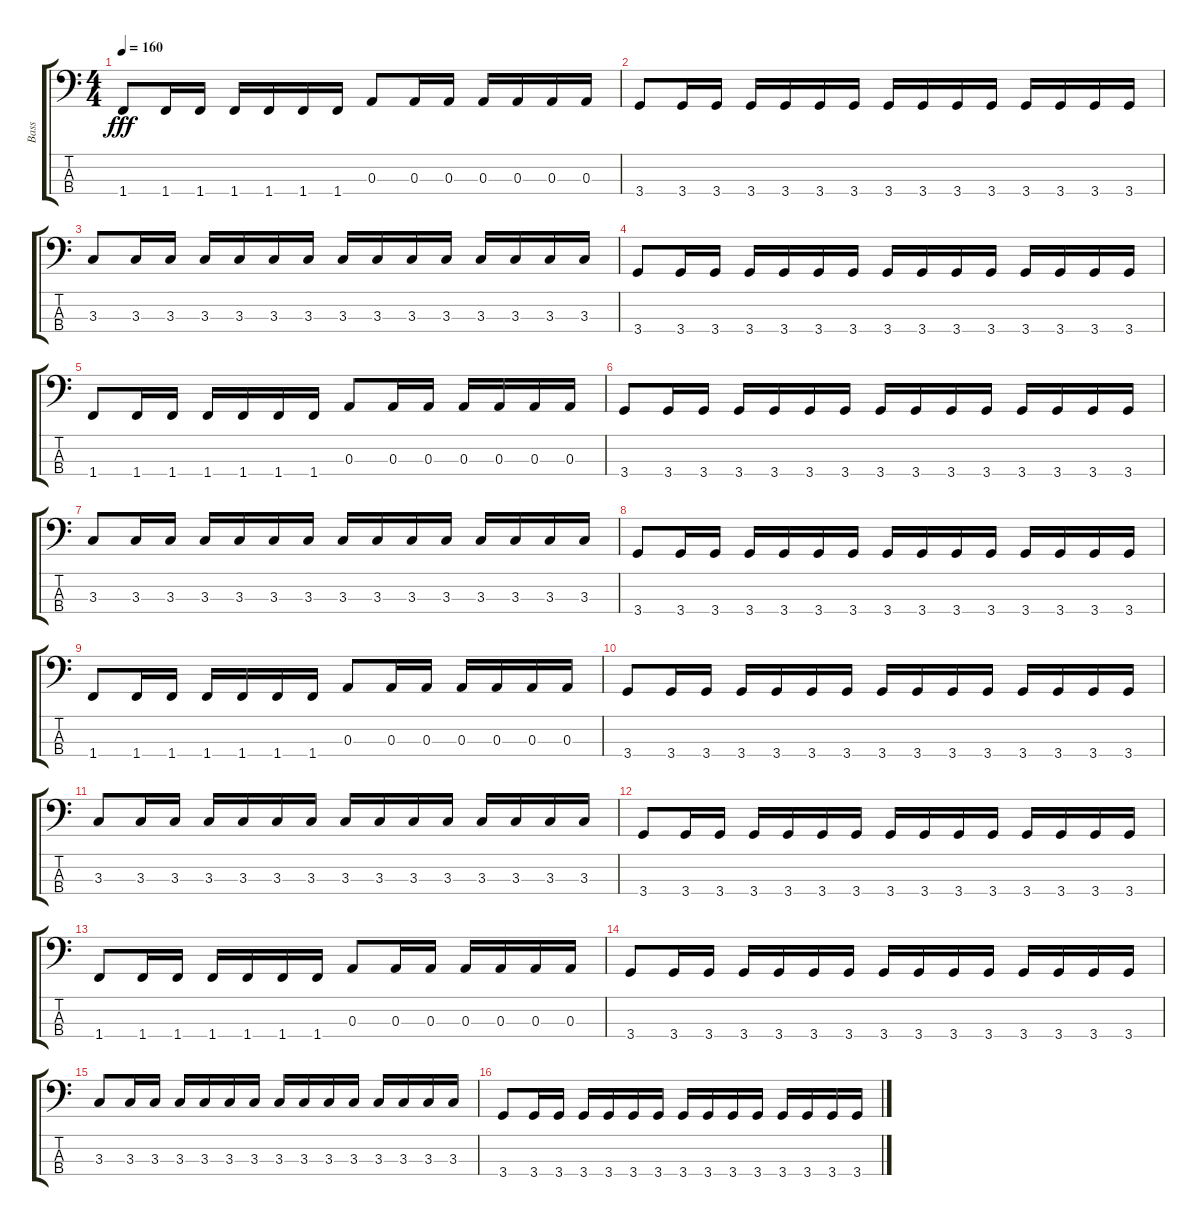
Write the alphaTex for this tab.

\track ("Bass" "Bass") {instrument electricbassfinger}
\staff {score tabs}
\tuning (G2 D2 A1 E1) {hide}
\ts (4 4)
\tempo 160
\clef f4
\ks c
1.4.8{dy fff} 1.4.16 1.4.16 1.4.16 1.4.16 1.4.16 1.4.16 0.3.8 0.3.16 0.3.16 0.3.16 0.3.16 0.3.16 0.3.16 |
3.4.8 3.4.16 3.4.16 3.4.16 3.4.16 3.4.16 3.4.16 3.4.16 3.4.16 3.4.16 3.4.16 3.4.16 3.4.16 3.4.16 3.4.16 |
3.3.8 3.3.16 3.3.16 3.3.16 3.3.16 3.3.16 3.3.16 3.3.16 3.3.16 3.3.16 3.3.16 3.3.16 3.3.16 3.3.16 3.3.16 |
3.4.8 3.4.16 3.4.16 3.4.16 3.4.16 3.4.16 3.4.16 3.4.16 3.4.16 3.4.16 3.4.16 3.4.16 3.4.16 3.4.16 3.4.16 |
1.4.8 1.4.16 1.4.16 1.4.16 1.4.16 1.4.16 1.4.16 0.3.8 0.3.16 0.3.16 0.3.16 0.3.16 0.3.16 0.3.16 |
3.4.8 3.4.16 3.4.16 3.4.16 3.4.16 3.4.16 3.4.16 3.4.16 3.4.16 3.4.16 3.4.16 3.4.16 3.4.16 3.4.16 3.4.16 |
3.3.8 3.3.16 3.3.16 3.3.16 3.3.16 3.3.16 3.3.16 3.3.16 3.3.16 3.3.16 3.3.16 3.3.16 3.3.16 3.3.16 3.3.16 |
3.4.8 3.4.16 3.4.16 3.4.16 3.4.16 3.4.16 3.4.16 3.4.16 3.4.16 3.4.16 3.4.16 3.4.16 3.4.16 3.4.16 3.4.16 |
1.4.8 1.4.16 1.4.16 1.4.16 1.4.16 1.4.16 1.4.16 0.3.8 0.3.16 0.3.16 0.3.16 0.3.16 0.3.16 0.3.16 |
3.4.8 3.4.16 3.4.16 3.4.16 3.4.16 3.4.16 3.4.16 3.4.16 3.4.16 3.4.16 3.4.16 3.4.16 3.4.16 3.4.16 3.4.16 |
3.3.8 3.3.16 3.3.16 3.3.16 3.3.16 3.3.16 3.3.16 3.3.16 3.3.16 3.3.16 3.3.16 3.3.16 3.3.16 3.3.16 3.3.16 |
3.4.8 3.4.16 3.4.16 3.4.16 3.4.16 3.4.16 3.4.16 3.4.16 3.4.16 3.4.16 3.4.16 3.4.16 3.4.16 3.4.16 3.4.16 |
1.4.8 1.4.16 1.4.16 1.4.16 1.4.16 1.4.16 1.4.16 0.3.8 0.3.16 0.3.16 0.3.16 0.3.16 0.3.16 0.3.16 |
3.4.8 3.4.16 3.4.16 3.4.16 3.4.16 3.4.16 3.4.16 3.4.16 3.4.16 3.4.16 3.4.16 3.4.16 3.4.16 3.4.16 3.4.16 |
3.3.8 3.3.16 3.3.16 3.3.16 3.3.16 3.3.16 3.3.16 3.3.16 3.3.16 3.3.16 3.3.16 3.3.16 3.3.16 3.3.16 3.3.16 |
3.4.8 3.4.16 3.4.16 3.4.16 3.4.16 3.4.16 3.4.16 3.4.16 3.4.16 3.4.16 3.4.16 3.4.16 3.4.16 3.4.16 3.4.16
